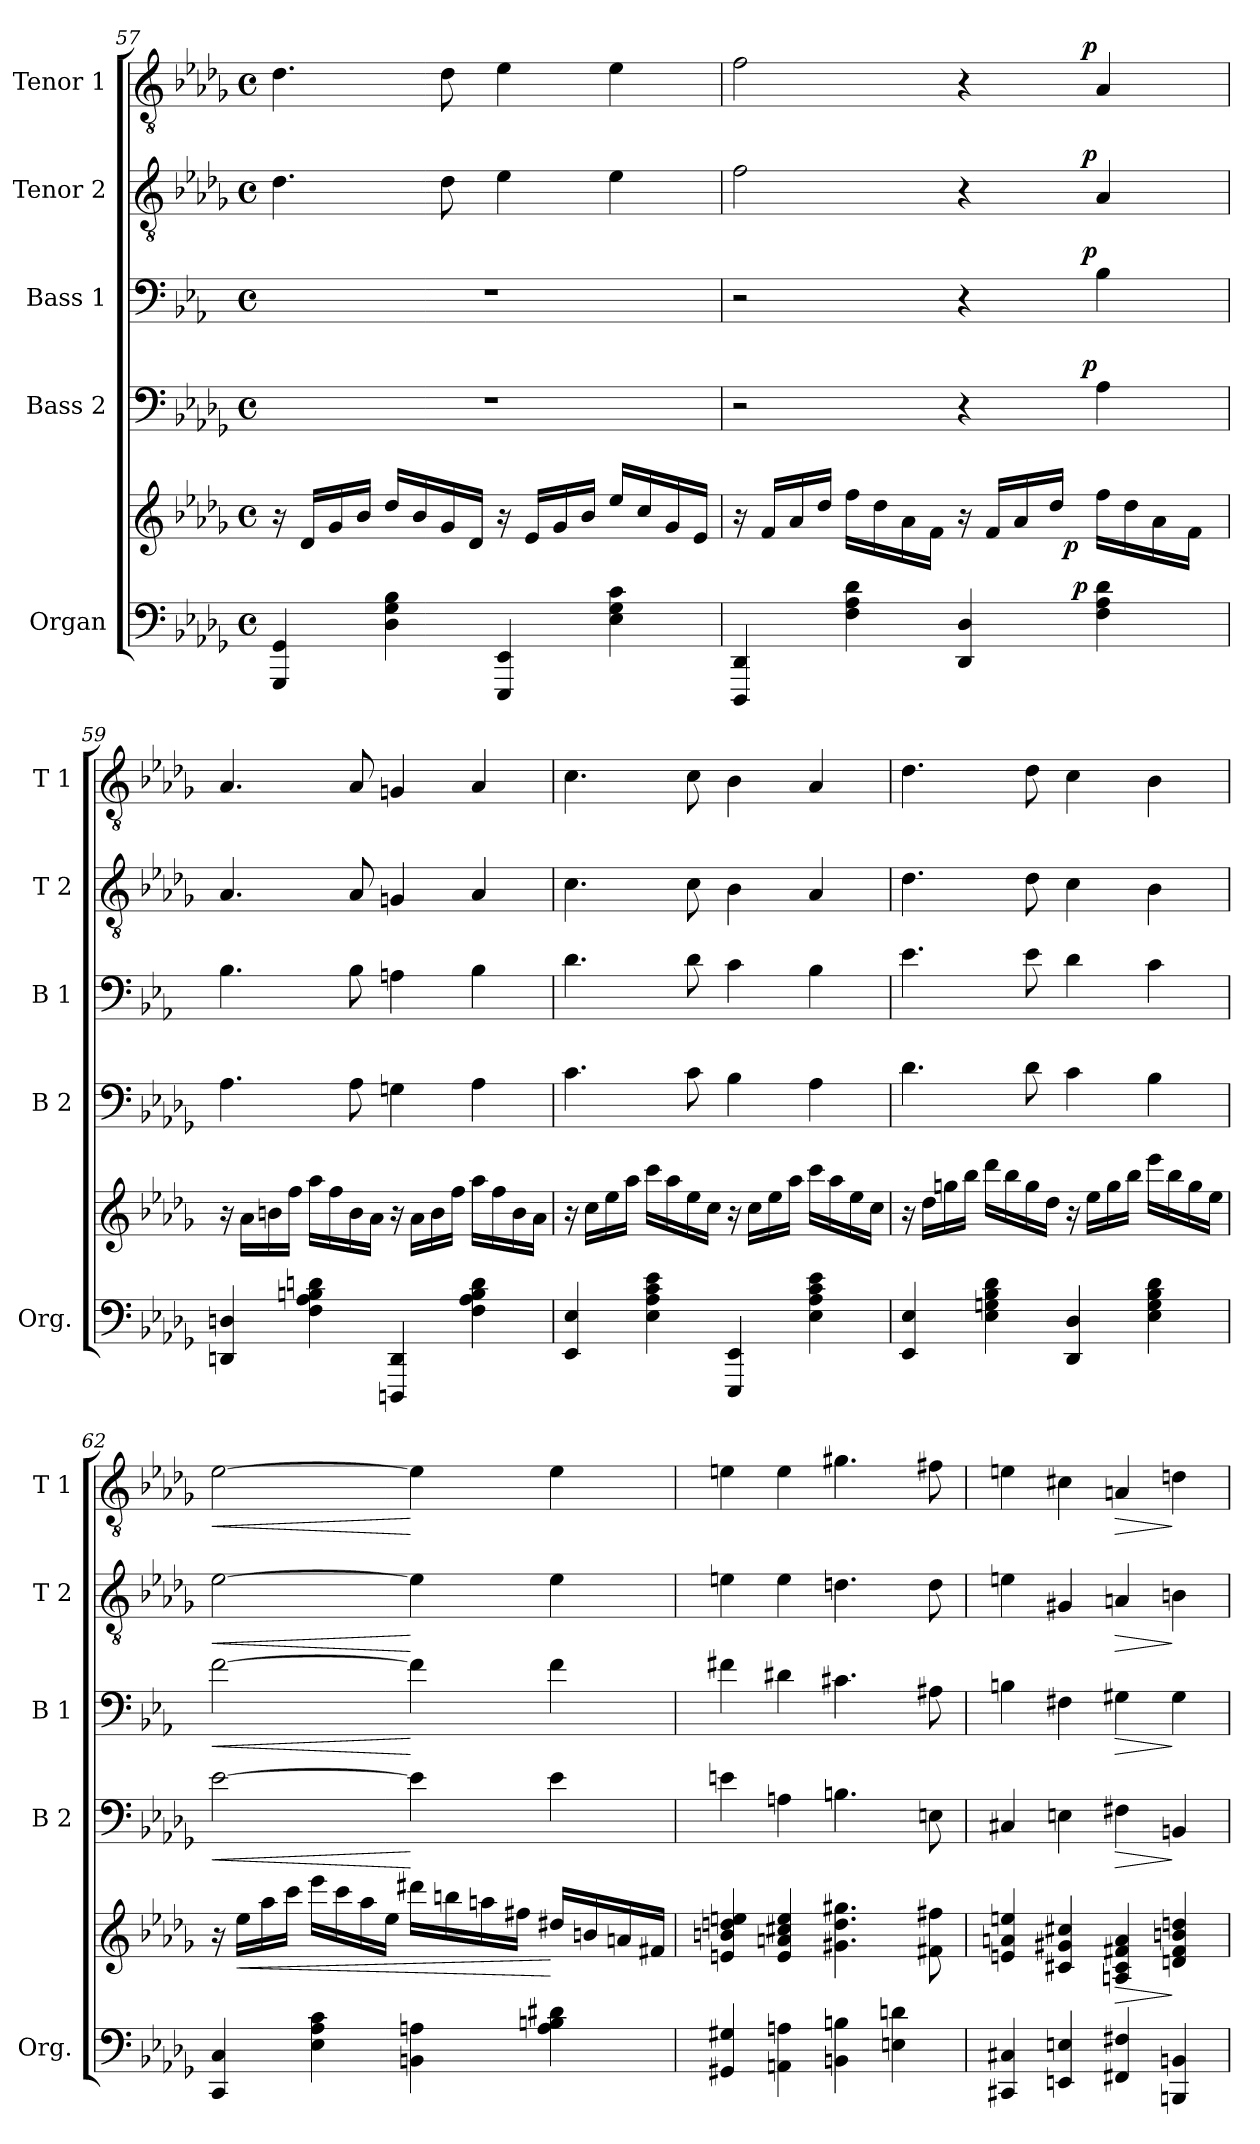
**kern	**kern	**dynam	**kern	**dynam	**kern	**dynam	**kern	**dynam	**kern	**dynam
*part5	*part5	*part5	*part4	*part4	*part3	*part3	*part2	*part2	*part1	*part1
*staff6	*staff5	*staff5/6	*staff4	*staff4	*staff3	*staff3	*staff2	*staff2	*staff1	*staff1
*I"Organ	*	*	*I"Bass 2	*	*I"Bass 1	*	*I"Tenor 2	*	*I"Tenor 1	*
*I'Org.	*	*	*I'B 2	*	*I'B 1	*	*I'T 2	*	*I'T 1	*
!!LO:PB:g=z
*clefF4	*clefG2	*	*clefF4	*	*clefF4	*	*clefGv2	*	*clefGv2	*
*	*	*	*	*	*ITrd1c2	*	*	*	*	*
*k[b-e-a-d-g-]	*k[b-e-a-d-g-]	*	*k[b-e-a-d-g-]	*	*k[b-e-a-d-g-]	*	*k[b-e-a-d-g-]	*	*k[b-e-a-d-g-]	*
*D-:	*D-:	*	*D-:	*	*D-:	*	*D-:	*	*D-:	*
*M4/4	*M4/4	*	*M4/4	*	*M4/4	*	*M4/4	*	*M4/4	*
*met(c)	*met(c)	*	*met(c)	*	*met(c)	*	*met(c)	*	*met(c)	*
=57	=57	=57	=57	=57	=57	=57	=57	=57	=57	=57
4GGG-/ 4GG-/	16r	.	1r	.	1r	.	4.d-\	.	4.d-\	.
.	16d-/LL	.	.	.	.	.	.	.	.	.
.	16g-/	.	.	.	.	.	.	.	.	.
.	16b-/JJ	.	.	.	.	.	.	.	.	.
4D-\ 4G-\ 4B-\	16dd-/LL	.	.	.	.	.	.	.	.	.
.	16b-/	.	.	.	.	.	.	.	.	.
.	16g-/	.	.	.	.	.	8d-\	.	8d-\	.
.	16d-/JJ	.	.	.	.	.	.	.	.	.
4EEE-/ 4EE-/	16r	.	.	.	.	.	4e-\	.	4e-\	.
.	16e-/LL	.	.	.	.	.	.	.	.	.
.	16g-/	.	.	.	.	.	.	.	.	.
.	16b-/JJ	.	.	.	.	.	.	.	.	.
4E-\ 4G-\ 4c\	16ee-/LL	.	.	.	.	.	4e-\	.	4e-\	.
.	16cc/	.	.	.	.	.	.	.	.	.
.	16g-/	.	.	.	.	.	.	.	.	.
.	16e-/JJ	.	.	.	.	.	.	.	.	.
=58	=58	=58	=58	=58	=58	=58	=58	=58	=58	=58
*^	*^	*	*^	*	*^	*	*^	*	*^	*
4DDD-/ 4DD-/	2ryy	16r	3%2ryy	.	2r	3%2ryy	.	2r	3%2ryy	.	2f\	3%2ryy	.	2f\	3%2ryy	.
.	.	16f/LL	.	.	.	.	.	.	.	.	.	.	.	.	.	.
.	.	16a-/	.	.	.	.	.	.	.	.	.	.	.	.	.	.
.	.	16dd-/JJ	.	.	.	.	.	.	.	.	.	.	.	.	.	.
4F\ 4A-\ 4d-\	.	16ff\LL	.	.	.	.	.	.	.	.	.	.	.	.	.	.
.	.	16dd-\	.	.	.	.	.	.	.	.	.	.	.	.	.	.
.	.	16a-\	.	.	.	.	.	.	.	.	.	.	.	.	.	.
.	.	16f\JJ	.	.	.	.	.	.	.	.	.	.	.	.	.	.
4DD-/ 4D-/	8..ryy	16r	.	.	4r	.	.	4r	.	.	4r	.	.	4r	.	.
.	.	16f/LL	.	.	.	.	.	.	.	.	.	.	.	.	.	.
.	.	16a-/	.	.	.	.	.	.	.	.	.	.	.	.	.	.
.	.	.	24ryy	.	.	24.ryy	.	.	24.ryy	.	.	24.ryy	.	.	24.ryy	.
.	.	16dd-/JJ	.	.	.	.	.	.	.	.	.	.	.	.	.	.
!	!	!	!	!LO:DY:b	!	!	!	!	!	!	!	!	!	!	!	!
.	.	.	6..ryy	p	.	.	.	.	.	.	.	.	.	.	.	.
!	!	!	!	!LO:DY:a=2	!	!	!	!	!	!	!	!	!	!	!	!
.	4ryy	.	.	p	.	.	.	.	.	.	.	.	.	.	.	.
!	!	!	!	!	!	!	!LO:DY:a	!	!	!LO:DY:a	!	!	!LO:DY:a	!	!	!LO:DY:a
.	.	.	.	.	.	6ryy	p	.	6ryy	p	.	6ryy	p	.	6ryy	p
4F\ 4A-\ 4d-\	.	16ff\LL	.	.	4A-\	.	.	4A-\	.	.	4A-/	.	.	4A-/	.	.
.	.	16dd-\	.	.	.	.	.	.	.	.	.	.	.	.	.	.
.	.	16a-\	.	.	.	.	.	.	.	.	.	.	.	.	.	.
.	.	.	.	.	.	12ryy	.	.	12ryy	.	.	12ryy	.	.	12ryy	.
.	.	16f\JJ	.	.	.	.	.	.	.	.	.	.	.	.	.	.
.	32ryy	.	.	.	.	.	.	.	.	.	.	.	.	.	.	.
.	.	.	.	.	.	48ryy	.	.	48ryy	.	.	48ryy	.	.	48ryy	.
*v	*v	*	*	*	*v	*v	*	*v	*v	*	*v	*v	*	*v	*v	*
*	*v	*v	*	*	*	*	*	*	*	*	*
!!LO:PB:g=z
=59	=59	=59	=59	=59	=59	=59	=59	=59	=59	=59
4DDn/ 4Dn/	16r	.	4.A-\	.	4.A-\	.	4.A-/	.	4.A-/	.
.	16a-\LL	.	.	.	.	.	.	.	.	.
.	16bn\	.	.	.	.	.	.	.	.	.
.	16ff\JJ	.	.	.	.	.	.	.	.	.
4F\ 4A-\ 4Bn\ 4dn\	16aa-\LL	.	.	.	.	.	.	.	.	.
.	16ff\	.	.	.	.	.	.	.	.	.
.	16b\	.	8A-\	.	8A-\	.	8A-/	.	8A-/	.
.	16a-\JJ	.	.	.	.	.	.	.	.	.
4DDDn/ 4DD/	16r	.	4Gn\	.	4Gn\	.	4Gn/	.	4Gn/	.
.	16a-\LL	.	.	.	.	.	.	.	.	.
.	16b\	.	.	.	.	.	.	.	.	.
.	16ff\JJ	.	.	.	.	.	.	.	.	.
4F\ 4A-\ 4B\ 4d\	16aa-\LL	.	4A-\	.	4A-\	.	4A-/	.	4A-/	.
.	16ff\	.	.	.	.	.	.	.	.	.
.	16b\	.	.	.	.	.	.	.	.	.
.	16a-\JJ	.	.	.	.	.	.	.	.	.
=60	=60	=60	=60	=60	=60	=60	=60	=60	=60	=60
4EE-/ 4E-/	16r	.	4.c\	.	4.c\	.	4.c\	.	4.c\	.
.	16cc\LL	.	.	.	.	.	.	.	.	.
.	16ee-\	.	.	.	.	.	.	.	.	.
.	16aa-\JJ	.	.	.	.	.	.	.	.	.
4E-\ 4A-\ 4c\ 4e-\	16ccc\LL	.	.	.	.	.	.	.	.	.
.	16aa-\	.	.	.	.	.	.	.	.	.
.	16ee-\	.	8c\	.	8c\	.	8c\	.	8c\	.
.	16cc\JJ	.	.	.	.	.	.	.	.	.
4EEE-/ 4EE-/	16r	.	4B-\	.	4B-\	.	4B-\	.	4B-\	.
.	16cc\LL	.	.	.	.	.	.	.	.	.
.	16ee-\	.	.	.	.	.	.	.	.	.
.	16aa-\JJ	.	.	.	.	.	.	.	.	.
4E-\ 4A-\ 4c\ 4e-\	16ccc\LL	.	4A-\	.	4A-\	.	4A-/	.	4A-/	.
.	16aa-\	.	.	.	.	.	.	.	.	.
.	16ee-\	.	.	.	.	.	.	.	.	.
.	16cc\JJ	.	.	.	.	.	.	.	.	.
!!LO:PB:g=z
=61	=61	=61	=61	=61	=61	=61	=61	=61	=61	=61
4EE-/ 4E-/	16r	.	4.d-\	.	4.d-\	.	4.d-\	.	4.d-\	.
.	16dd-\LL	.	.	.	.	.	.	.	.	.
.	16ggn\	.	.	.	.	.	.	.	.	.
.	16bb-\JJ	.	.	.	.	.	.	.	.	.
4E-\ 4Gn\ 4B-\ 4d-\	16ddd-\LL	.	.	.	.	.	.	.	.	.
.	16bb-\	.	.	.	.	.	.	.	.	.
.	16gg\	.	8d-\	.	8d-\	.	8d-\	.	8d-\	.
.	16dd-\JJ	.	.	.	.	.	.	.	.	.
4DD-/ 4D-/	16r	.	4c\	.	4c\	.	4c\	.	4c\	.
.	16ee-\LL	.	.	.	.	.	.	.	.	.
.	16gg\	.	.	.	.	.	.	.	.	.
.	16bb-\JJ	.	.	.	.	.	.	.	.	.
4E-\ 4G\ 4B-\ 4d-\	16eee-\LL	.	4B-\	.	4B-\	.	4B-\	.	4B-\	.
.	16bb-\	.	.	.	.	.	.	.	.	.
.	16gg\	.	.	.	.	.	.	.	.	.
.	16ee-\JJ	.	.	.	.	.	.	.	.	.
=62	=62	=62	=62	=62	=62	=62	=62	=62	=62	=62
!	!	!	!	!LO:HP:b	!	!LO:HP:b	!	!LO:HP:b	!	!LO:HP:b
4CC/ 4C/	16r	.	[2e-\	<	[2e-\	<	[2e-\	<	[2e-\	<
!	!	!LO:HP:b	!	!	!	!	!	!	!	!
.	16ee-\LL	<	.	.	.	.	.	.	.	.
.	16aa-\	.	.	.	.	.	.	.	.	.
.	16ccc\JJ	.	.	.	.	.	.	.	.	.
4E-\ 4A-\ 4c\	16eee-\LL	.	.	.	.	.	.	.	.	.
.	16ccc\	.	.	.	.	.	.	.	.	.
.	16aa-\	.	.	.	.	.	.	.	.	.
.	16ee-\JJ	.	.	.	.	.	.	.	.	.
4BBn\ 4An\	16ddd#X\LL	.	4e-\]	[	4e-\]	[	4e-\]	[	4e-\]	[
.	16bbn\	.	.	.	.	.	.	.	.	.
.	16aan\	.	.	.	.	.	.	.	.	.
.	16ff#X\JJ	.	.	.	.	.	.	.	.	.
4A\ 4Bn\ 4d#X\	16dd#X/LL	[	4e-\	.	4e-\	.	4e-\	.	4e-\	.
.	16bn/	.	.	.	.	.	.	.	.	.
.	16an/	.	.	.	.	.	.	.	.	.
.	16f#X/JJ	.	.	.	.	.	.	.	.	.
!!LO:PB:g=z
=63	=63	=63	=63	=63	=63	=63	=63	=63	=63	=63
4GG#X/ 4G#X/	4en/ 4bn/ 4ddn/ 4een/	.	4en\	.	4en\	.	4en\	.	4en\	.
4AAn\ 4An\	4e/ 4an/ 4cc#X/ 4ee/	.	4An\	.	4c#X\	.	4e\	.	4e\	.
4BBn\ 4Bn\	4.g#X\ 4.dd\ 4.gg#X\	.	4.Bn\	.	4.Bn\	.	4.dn\	.	4.g#X\	.
4En\ 4dn\	.	.	.	.	.	.	.	.	.	.
.	8f#X\ 8ff#X\	.	8En\	.	8G#X\	.	8d\	.	8f#X\	.
=64	=64	=64	=64	=64	=64	=64	=64	=64	=64	=64
4CC#X/ 4C#X/	4en/ 4an/ 4een/	.	4C#X/	.	4An\	.	4en\	.	4en\	.
4EEn/ 4En/	4c#X/ 4g#X/ 4cc#X/	.	4En\	.	4En\	.	4G#X/	.	4c#X\	.
!	!	!LO:HP:b	!	!LO:HP:b	!	!LO:HP:b	!	!LO:HP:b	!	!LO:HP:b
4FF#X/ 4F#X/	4An/ 4c#/ 4f#X/ 4a/	>	4F#X\	>	4F#X\	>	4An/	>	4An/	>
4BBBn/ 4BBn/	4dn/ 4f#/ 4bn/ 4ddn/	]	4BBn/	]	4F#\	]	4Bn\	]	4dn\	]
=	=	=	=	=	=	=	=	=	=	=
*-	*-	*-	*-	*-	*-	*-	*-	*-	*-	*-
